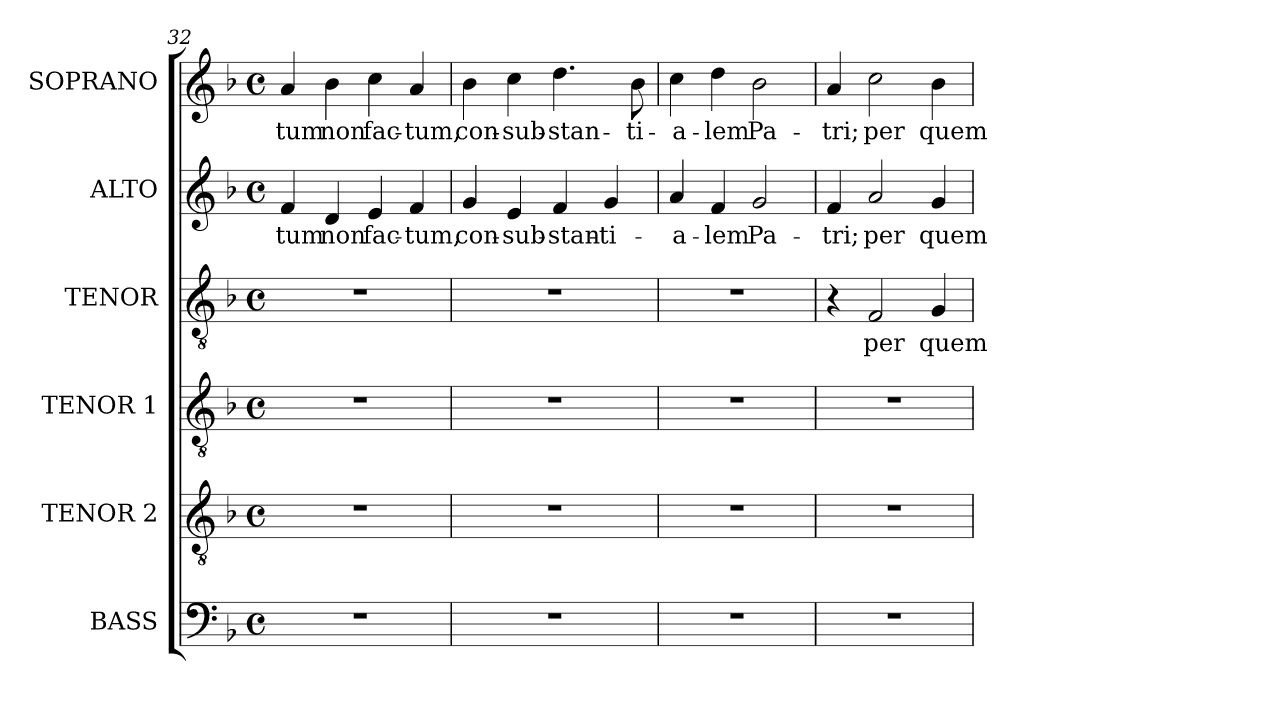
**kern	**kern	**kern	**kern	**text	**kern	**text	**kern	**text
*part6	*part5	*part4	*part3	*part3	*part2	*part2	*part1	*part1
*staff6	*staff5	*staff4	*staff3	*staff3	*staff2	*staff2	*staff1	*staff1
*I"BASS	*I"TENOR 2	*I"TENOR 1	*I"TENOR	*	*I"ALTO	*	*I"SOPRANO	*
*I'B.	*I'T2.	*I'T1.	*I'T.	*	*I'A.	*	*I'S.	*
*clefF4	*clefGv2	*clefGv2	*clefGv2	*	*clefG2	*	*clefG2	*
*	*ITrd7c12	*ITrd7c12	*ITrd7c12	*	*	*	*	*
*k[b-]	*k[b-]	*k[b-]	*k[b-]	*	*k[b-]	*	*k[b-]	*
*F:	*F:	*F:	*F:	*	*F:	*	*F:	*
*M4/4	*M4/4	*M4/4	*M4/4	*	*M4/4	*	*M4/4	*
*met(c)	*met(c)	*met(c)	*met(c)	*	*met(c)	*	*met(c)	*
=32	=32	=32	=32	=32	=32	=32	=32	=32
!	!	!	!	!	!	!LO:LY:b:color=#000000	!	!
!	!	!	!	!	!	!	!	!LO:LY:b:color=#000000
1r	1r	1r	1r	.	4fi/	-tum	4ai/	-tum
!	!	!	!	!	!	!LO:LY:b:color=#000000	!	!
!	!	!	!	!	!	!	!	!LO:LY:b:color=#000000
.	.	.	.	.	4di/	non	4b-i\	non
!	!	!	!	!	!	!LO:LY:b:color=#000000	!	!
!	!	!	!	!	!	!	!	!LO:LY:b:color=#000000
.	.	.	.	.	4ei/	fac-	4cci\	fac-
!	!	!	!	!	!	!LO:LY:b:color=#000000	!	!
!	!	!	!	!	!	!	!	!LO:LY:b:color=#000000
.	.	.	.	.	4fi/	-tum,	4ai/	-tum,
=33	=33	=33	=33	=33	=33	=33	=33	=33
!	!	!	!	!	!	!LO:LY:b:color=#000000	!	!
!	!	!	!	!	!	!	!	!LO:LY:b:color=#000000
1r	1r	1r	1r	.	4gi/	con-	4b-i\	con-
!	!	!	!	!	!	!LO:LY:b:color=#000000	!	!
!	!	!	!	!	!	!	!	!LO:LY:b:color=#000000
.	.	.	.	.	4ei/	-sub-	4cci\	-sub-
!	!	!	!	!	!	!LO:LY:b:color=#000000	!	!
!	!	!	!	!	!	!	!	!LO:LY:b:color=#000000
.	.	.	.	.	4fi/	-stan-	4.ddi\	-stan-
!	!	!	!	!	!	!LO:LY:b:color=#000000	!	!
.	.	.	.	.	4gi/	-ti-	.	.
!	!	!	!	!	!	!	!	!LO:LY:b:color=#000000
.	.	.	.	.	.	.	8b-i\	-ti-
=34	=34	=34	=34	=34	=34	=34	=34	=34
!	!	!	!	!	!	!LO:LY:b:color=#000000	!	!
!	!	!	!	!	!	!	!	!LO:LY:b:color=#000000
1r	1r	1r	1r	.	4ai/	-a-	4cci\	-a-
!	!	!	!	!	!	!LO:LY:b:color=#000000	!	!
!	!	!	!	!	!	!	!	!LO:LY:b:color=#000000
.	.	.	.	.	4fi/	-lem	4ddi\	-lem
!	!	!	!	!	!	!LO:LY:b:color=#000000	!	!
!	!	!	!	!	!	!	!	!LO:LY:b:color=#000000
.	.	.	.	.	2gi/	Pa-	2b-i\	Pa-
=35	=35	=35	=35	=35	=35	=35	=35	=35
!	!	!	!	!	!	!LO:LY:b:color=#000000	!	!
!	!	!	!	!	!	!	!	!LO:LY:b:color=#000000
1r	1r	1r	4r	.	4fi/	-tri;	4ai/	-tri;
!	!	!	!	!LO:LY:b:color=#000000	!	!	!	!
!	!	!	!	!	!	!LO:LY:b:color=#000000	!	!
!	!	!	!	!	!	!	!	!LO:LY:b:color=#000000
.	.	.	2FFi/	per	2ai/	per	2cci\	per
!	!	!	!	!LO:LY:b:color=#000000	!	!	!	!
!	!	!	!	!	!	!LO:LY:b:color=#000000	!	!
!	!	!	!	!	!	!	!	!LO:LY:b:color=#000000
.	.	.	4GGi/	quem	4gi/	quem	4b-i\	quem
=	=	=	=	=	=	=	=	=
*-	*-	*-	*-	*-	*-	*-	*-	*-
